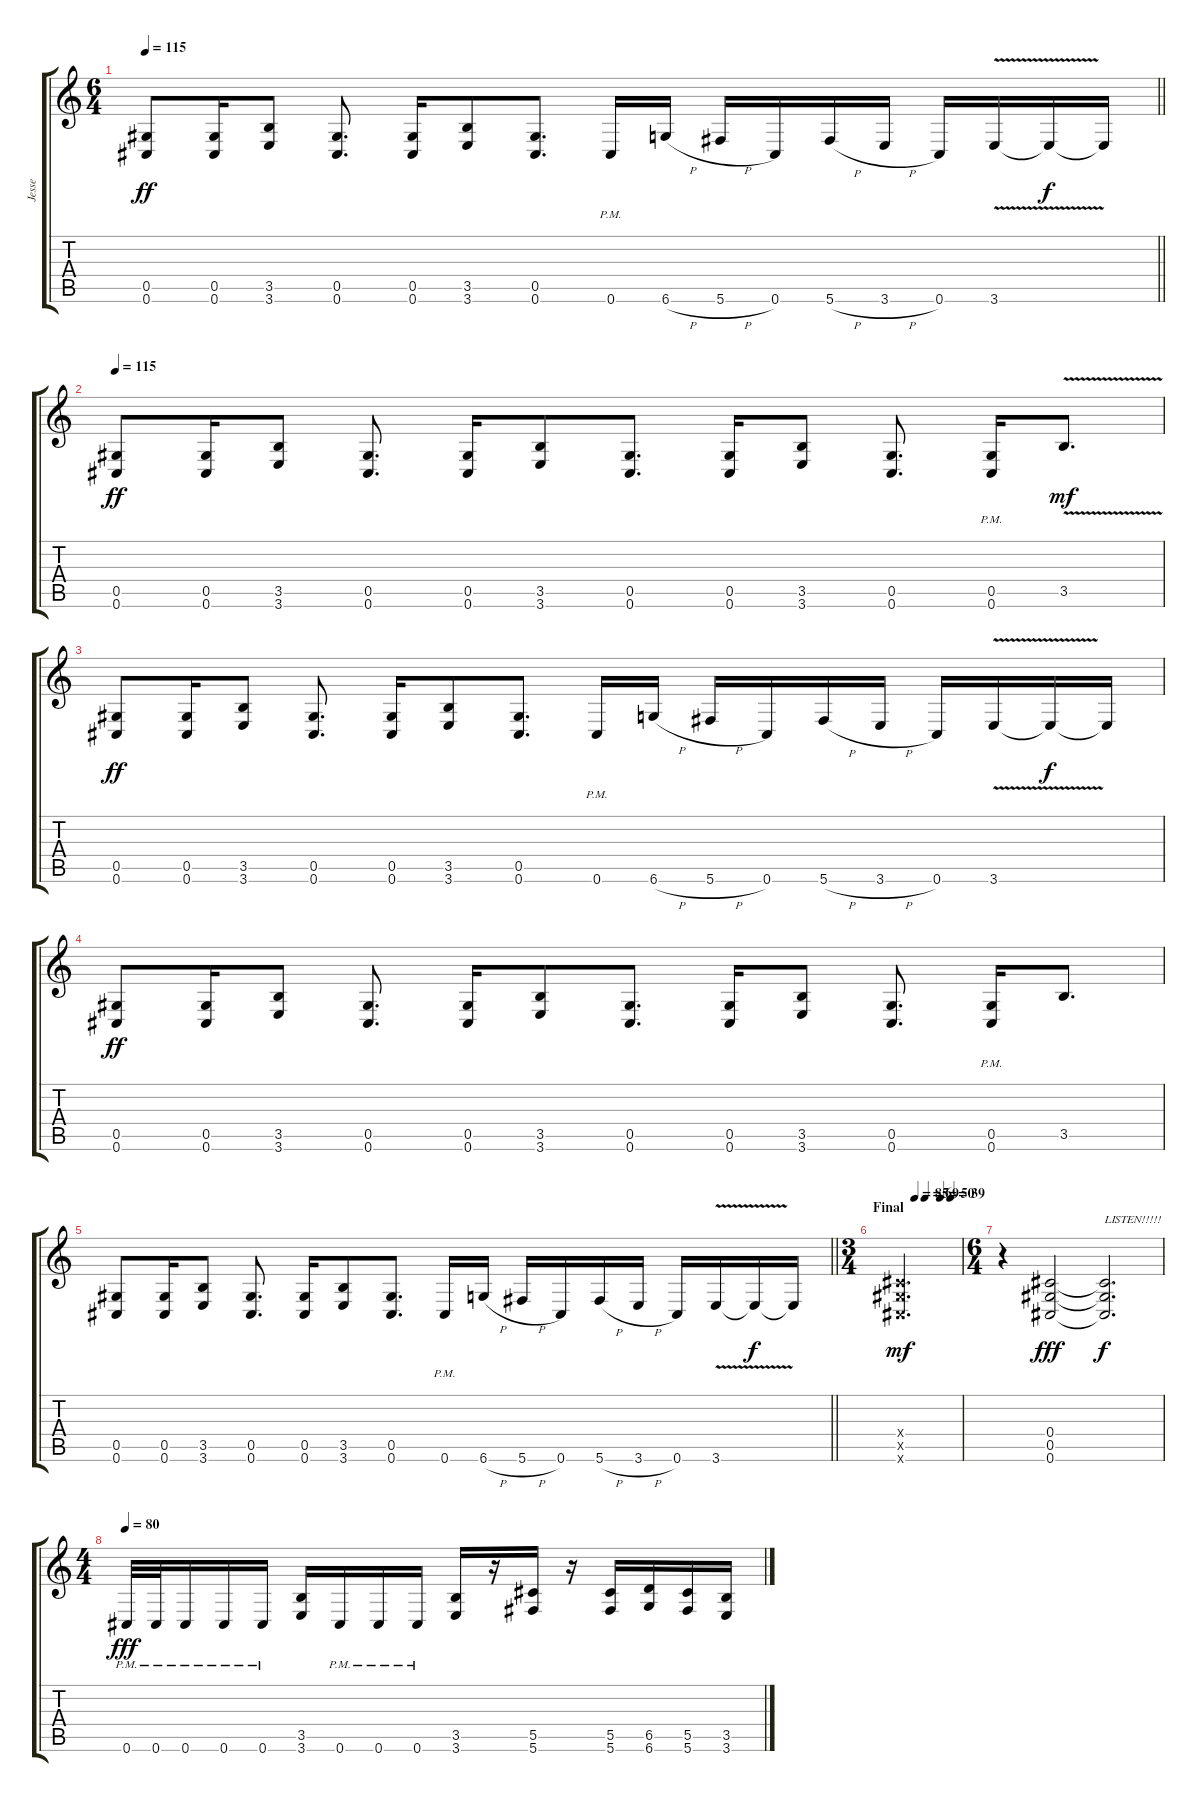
\track ("Jesse" "Jesse") {instrument distortionguitar}
\staff {score tabs}
\tuning (Eb4 Bb3 Gb3 Db3 Ab2 Db2) {hide}
\ts (6 4)
\tempo 115
\clef g2
\barLineRight lightlight
\ks c
(0.5 0.6).8{dy ff} (0.5 0.6).16 (3.5 3.6).8 (0.5 0.6).8{d} (0.5 0.6).16 (3.5 3.6).8 (0.5 0.6).8{d} 0.6{pm}.16 6.6{h}.16 5.6{h}.16 0.6.16 5.6{h}.16 3.6{h}.16 0.6.16 3.6{v}.16 3.6{t}.16{dy f} 3.6{t}.16 |
\section ("" "")
\tempo 115
(0.5 0.6).8{dy ff instrument distortionguitar} (0.5 0.6).16 (3.5 3.6).8 (0.5 0.6).8{d} (0.5 0.6).16 (3.5 3.6).8 (0.5 0.6).8{d} (0.5 0.6).16 (3.5 3.6).8 (0.5 0.6).8{d} (0.5{pm} 0.6{pm}).16 3.5{v}.8{d dy mf instrument guitarharmonics} |
(0.5 0.6).8{dy ff instrument distortionguitar} (0.5 0.6).16 (3.5 3.6).8 (0.5 0.6).8{d} (0.5 0.6).16 (3.5 3.6).8 (0.5 0.6).8{d} 0.6{pm}.16 6.6{h}.16 5.6{h}.16 0.6.16 5.6{h}.16 3.6{h}.16 0.6.16 3.6{v}.16 3.6{t}.16{dy f} 3.6{t}.16 |
(0.5 0.6).8{dy ff} (0.5 0.6).16 (3.5 3.6).8 (0.5 0.6).8{d} (0.5 0.6).16 (3.5 3.6).8 (0.5 0.6).8{d} (0.5 0.6).16 (3.5 3.6).8 (0.5 0.6).8{d} (0.5{pm} 0.6{pm}).16 3.5.8{d} |
\barLineRight lightlight
(0.5 0.6).8 (0.5 0.6).16 (3.5 3.6).8 (0.5 0.6).8{d} (0.5 0.6).16 (3.5 3.6).8 (0.5 0.6).8{d} 0.6{pm}.16 6.6{h}.16 5.6{h}.16 0.6.16 5.6{h}.16 3.6{h}.16 0.6.16 3.6{v}.16 3.6{t}.16{dy f} 3.6{t}.16 |
\ts (3 4)
\section ("" "Final")
\tempo (85 0.25)
\tempo (69 0.4166666666666667)
\tempo (50 0.6666666666666666)
\tempo (39 0.8333333333333334)
(0.4{x} 0.5{x} 0.6{x}).2{d dy mf} |
\ts (6 4)
r.4 (0.4 0.5 0.6).2{dy fff} (0.4{t} 0.5{t} 0.6{t}).2{d txt "LISTEN!!!!!" dy f} |
\ts (4 4)
\tempo 80
0.6{pm}.32{dy fff} 0.6{pm}.32 0.6{pm}.16 0.6{pm}.16 0.6{pm}.16 (3.5 3.6).16 0.6{pm}.16 0.6{pm}.16 0.6{pm}.16 (3.5 3.6).16 r.16 (5.5 5.6).16 r.16 (5.5 5.6).16 (6.5 6.6).16 (5.5 5.6).16 (3.5 3.6).16
